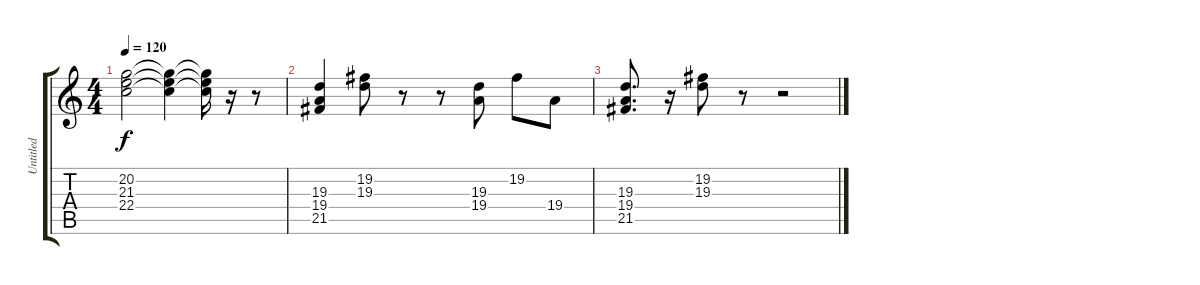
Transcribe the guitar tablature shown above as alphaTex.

\track ("Untitled" "Untitled") {instrument accordion}
\staff {score tabs}
\tuning (E4 B3 G3 D3 A2 E2) {hide}
\ts (4 4)
\tempo 120
\clef g2
\ks c
(20.2{t} 21.3{t} 22.4{t}).2{dy f} (20.2{t} 21.3{t} 22.4{t}).4 (20.2{t} 21.3{t} 22.4{t}).16 r.16 r.8 |
(19.3 19.4 21.5).4 (19.2 19.3).8 r.8 r.8 (19.3 19.4).8 19.2.8 19.4.8 |
(19.3 19.4 21.5).8{d} r.16 (19.2 19.3).8 r.8 r.2
